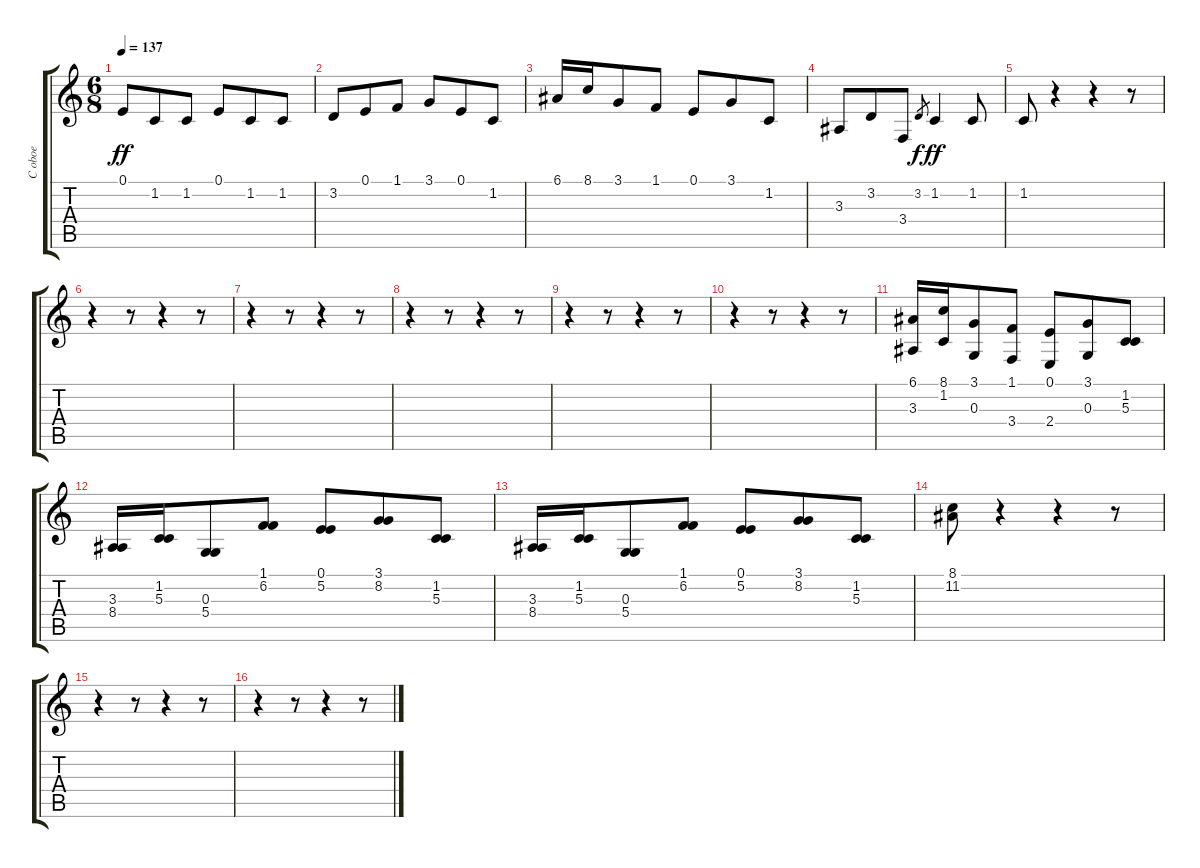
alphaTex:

\track ("C oboe" "C oboe") {instrument oboe}
\staff {score tabs}
\tuning (E4 B3 G3 D3 A2 E2) {hide}
\ts (6 8)
\tempo 137
\clef g2
\ks c
0.1.8{dy ff} 1.2.8 1.2.8 0.1.8 1.2.8 1.2.8 |
3.2.8 0.1.8 1.1.8 3.1.8 0.1.8 1.2.8 |
6.1.16 8.1.16 3.1.8 1.1.8 0.1.8 3.1.8 1.2.8 |
3.3.8 3.2.8 3.4.8 3.2.8{gr dy f} 1.2.4{dy ff} 1.2.8 |
1.2.8 r.4 r.4 r.8 |
r.4 r.8 r.4 r.8 |
r.4 r.8 r.4 r.8 |
r.4 r.8 r.4 r.8 |
r.4 r.8 r.4 r.8 |
r.4 r.8 r.4 r.8 |
(6.1 3.3).16 (8.1 1.2).16 (3.1 0.3).8 (1.1 3.4).8 (0.1 2.4).8 (3.1 0.3).8 (1.2 5.3).8 |
(3.3 8.4).16 (1.2 5.3).16 (0.3 5.4).8 (1.1 6.2).8 (0.1 5.2).8 (3.1 8.2).8 (1.2 5.3).8 |
(3.3 8.4).16 (1.2 5.3).16 (0.3 5.4).8 (1.1 6.2).8 (0.1 5.2).8 (3.1 8.2).8 (1.2 5.3).8 |
(8.1 11.2).8 r.4 r.4 r.8 |
r.4 r.8 r.4 r.8 |
r.4 r.8 r.4 r.8
